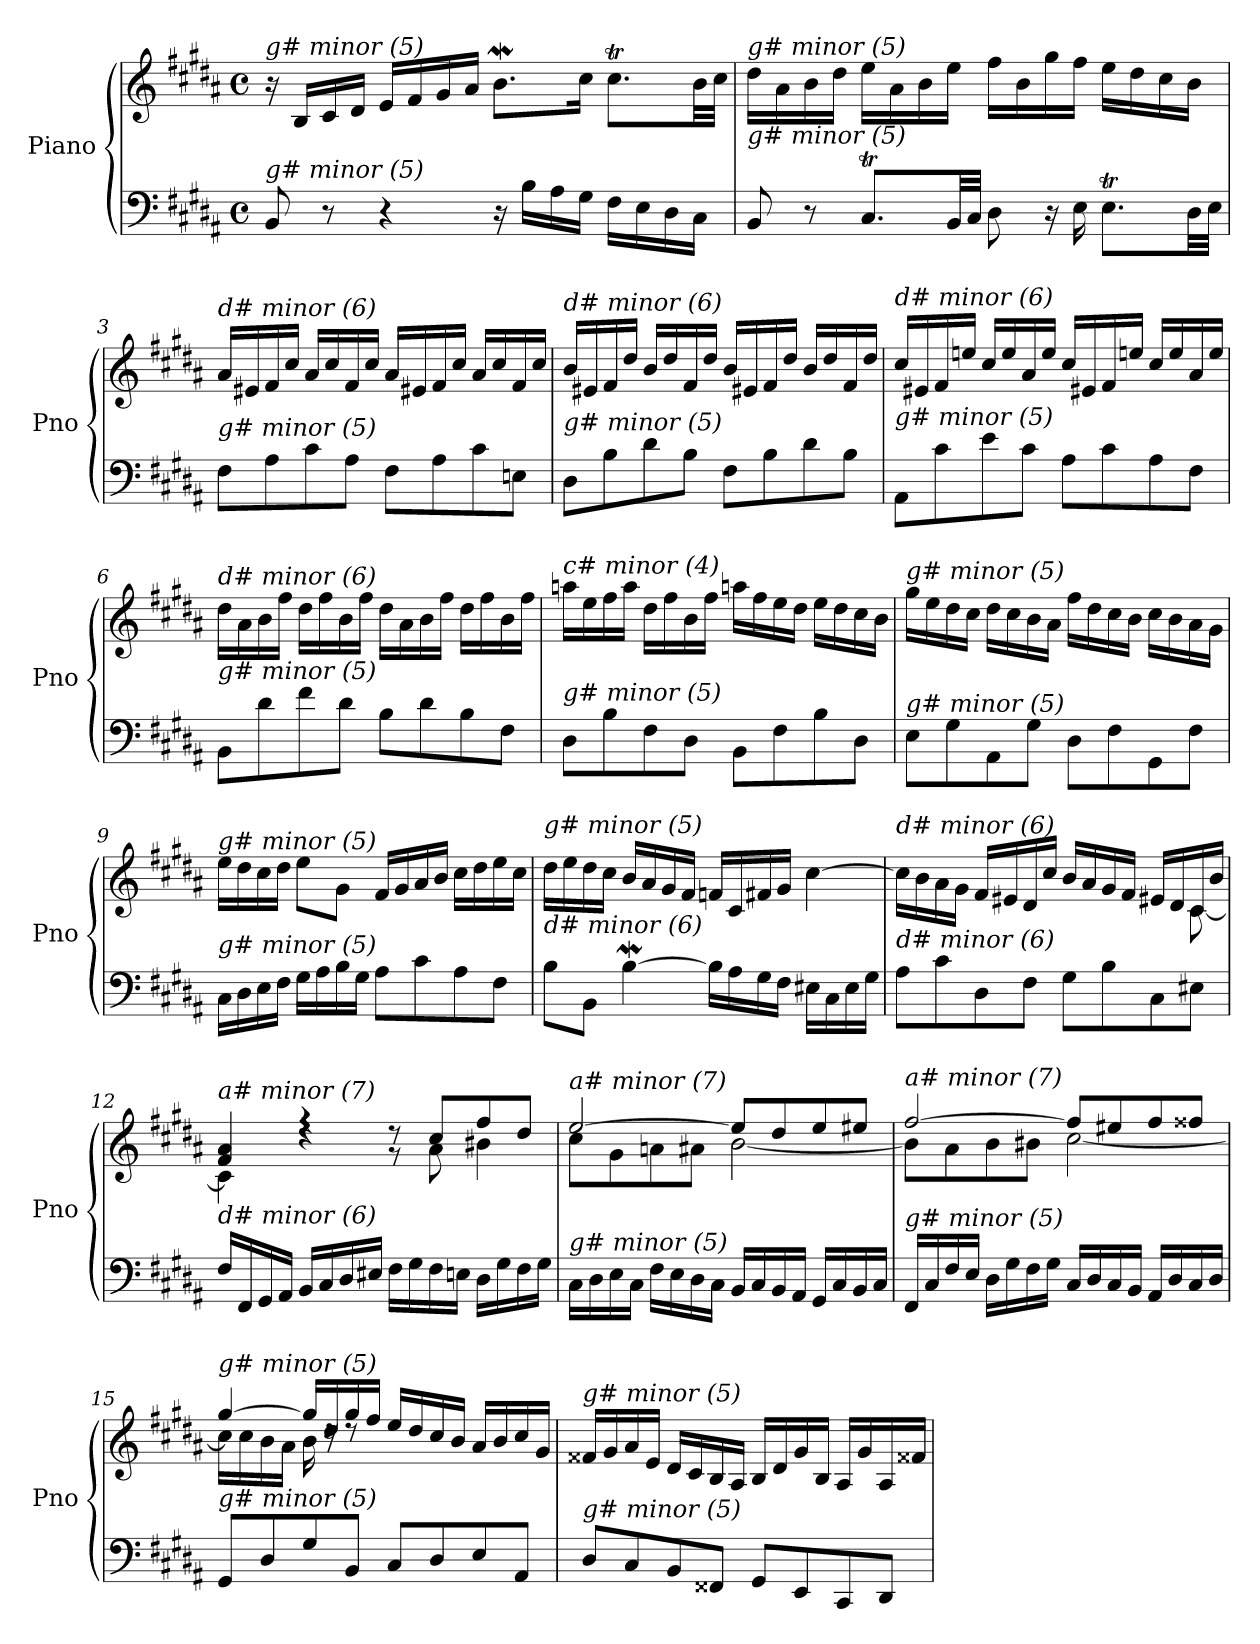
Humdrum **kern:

**kern	**kern
*part1	*part1
*staff2	*staff1
*I"Piano	*
*I'Pno	*
*clefF4	*clefG2
*k[f#c#g#d#a#]	*k[f#c#g#d#a#]
*M4/4	*M4/4
*met(c)	*met(c)
=1	=1
!	!LO:TX:i:t=g# minor (5)
!LO:TX:i:t=g# minor (5)	!
8BB/	16r
.	16B/LL
8r	16c#/
.	16d#/JJ
4r	16e/LL
.	16f#/
.	16g#/
.	16a#/JJ
16r	8.bw\L
16B\LL	.
16A#\	.
16G#\JJ	16cc#\Jk
16F#\LL	8.cc#T\L
16E\	.
16D#\	.
16C#\JJ	32b\LL
.	32cc#\JJJ
=2	=2
!	!LO:TX:i:t=g# minor (5)
!LO:TX:i:t=g# minor (5)	!
8BB/	16dd#\LL
.	16a#\
8r	16b\
.	16dd#\JJ
8.C#T/L	16ee\LL
.	16a#\
.	16b\
32BB/LL	16ee\JJ
32C#/JJJ	.
8D#\	16ff#\LL
.	16b\
16r	16gg#\
16E\	16ff#\JJ
8.ET\L	16ee\LL
.	16dd#\
.	16cc#\
32D#\LL	16b\JJ
32E\JJJ	.
=3	=3
!	!LO:TX:i:t=d# minor (6)
!LO:TX:i:t=g# minor (5)	!
8F#\L	16a#/LL
.	16e#X/
8A#\	16f#/
.	16cc#/JJ
8c#\	16a#/LL
.	16cc#/
8A#\J	16f#/
.	16cc#/JJ
8F#\L	16a#/LL
.	16e#X/
8A#\	16f#/
.	16cc#/JJ
8c#\	16a#/LL
.	16cc#/
8En\J	16f#/
.	16cc#/JJ
!!LO:LB:g=z
=4	=4
!	!LO:TX:i:t=d# minor (6)
!LO:TX:i:t=g# minor (5)	!
8D#\L	16b/LL
.	16e#X/
8B\	16f#/
.	16dd#/JJ
8d#\	16b/LL
.	16dd#/
8B\J	16f#/
.	16dd#/JJ
8F#\L	16b/LL
.	16e#X/
8B\	16f#/
.	16dd#/JJ
8d#\	16b/LL
.	16dd#/
8B\J	16f#/
.	16dd#/JJ
=5	=5
!	!LO:TX:i:t=d# minor (6)
!LO:TX:i:t=g# minor (5)	!
8AA#/L	16cc#/LL
.	16e#X/
8c#\	16f#/
.	16een/JJ
8e\	16cc#/LL
.	16ee/
8c#\J	16a#/
.	16ee/JJ
8A#\L	16cc#/LL
.	16e#X/
8c#\	16f#/
.	16een/JJ
8A#\	16cc#/LL
.	16ee/
8F#\J	16a#/
.	16ee/JJ
=6	=6
!	!LO:TX:i:t=d# minor (6)
!LO:TX:i:t=g# minor (5)	!
8BB\L	16dd#\LL
.	16a#\
8d#\	16b\
.	16ff#\JJ
8f#\	16dd#\LL
.	16ff#\
8d#\J	16b\
.	16ff#\JJ
8B\L	16dd#\LL
.	16a#\
8d#\	16b\
.	16ff#\JJ
8B\	16dd#\LL
.	16ff#\
8F#\J	16b\
.	16ff#\JJ
!!LO:LB:g=z
=7	=7
!	!LO:TX:i:t=c# minor (4)
!LO:TX:i:t=g# minor (5)	!
8D#\L	16aan\LL
.	16ee\
8B\	16ff#\
.	16aa\JJ
8F#\	16dd#\LL
.	16ff#\
8D#\J	16b\
.	16ff#\JJ
8BB\L	16aan\LL
.	16ff#\
8F#\	16ee\
.	16dd#\JJ
8B\	16ee\LL
.	16dd#\
8D#\J	16cc#\
.	16b\JJ
=8	=8
!	!LO:TX:i:t=g# minor (5)
!LO:TX:i:t=g# minor (5)	!
8E\L	16gg#\LL
.	16ee\
8G#\	16dd#\
.	16cc#\JJ
8AA#\	16dd#\LL
.	16cc#\
8G#\J	16b\
.	16a#\JJ
8D#\L	16ff#\LL
.	16dd#\
8F#\	16cc#\
.	16b\JJ
8GG#\	16cc#\LL
.	16b\
8F#\J	16a#\
.	16g#\JJ
=9	=9
!	!LO:TX:i:t=g# minor (5)
!LO:TX:i:t=g# minor (5)	!
16C#\LL	16ee\LL
16D#\	16dd#\
16E\	16cc#\
16F#\JJ	16dd#\JJ
16G#\LL	8ee\L
16A#\	.
16B\	8g#\J
16G#\JJ	.
8A#\L	16f#/LL
.	16g#/
8c#\	16a#/
.	16b/JJ
8A#\	16cc#\LL
.	16dd#\
8F#\J	16ee\
.	16cc#\JJ
!!LO:LB:g=z
=10	=10
!	!LO:TX:i:t=g# minor (5)
!LO:TX:i:t=d# minor (6)	!
8B\L	16dd#\LL
.	16ee\
8BB\J	16dd#\
.	16cc#\JJ
[4Bw\	16b/LL
.	16a#/
.	16g#/
.	16f#/JJ
16B\LL]	16fni/LL
16A#\	16c#/
16G#\	16f#i/
16F#\JJ	16g#/JJ
16E#X\LL	[4cc#\
16C#\	.
16E#\	.
16G#\JJ	.
=11	=11
*^	*^
!	!	!LO:TX:i:t=d# minor (6)	!
!LO:TX:i:t=d# minor (6)	!	!	!
2..ryy	8A#\L	16cc#\LL]	2..ryy
.	.	16b\	.
.	8c#\	16a#\	.
.	.	16g#\JJ	.
.	8D#\	16f#/LL	.
.	.	16e#X/	.
.	8F#\J	16d#/	.
.	.	16cc#/JJ	.
.	8G#\L	16b/LL	.
.	.	16a#/	.
.	8B\	16g#/	.
.	.	16f#/JJ	.
.	8C#\	16e#X/LL	.
.	.	16d#/	.
8ryy	8E#X\J	16c#/	[8c#\
.	.	16b/JJ	.
*v	*v	*	*
=12	=12	=12
!	!LO:TX:i:t=a# minor (7)	!
!LO:TX:i:t=d# minor (6)	!	!
16F#/LL	4f#/ 4a#/	4c#\]
16FF#/	.	.
16GG#/	.	.
16AA#/JJ	.	.
16BB/LL	4r	4rdd
16C#/	.	.
16D#/	.	.
16E#X/JJ	.	.
16F#\LL	8rg	8rdd
16G#\	.	.
16F#\	8cc#/L	8a#\
16En\JJ	.	.
16D#\LL	8ff#/	4b#X\
16G#\	.	.
16F#\	8dd#/J	.
16G#\JJ	.	.
!!LO:LB:g=z	!!
=13	=13	=13
!	!LO:TX:i:t=a# minor (7)	!
!LO:TX:i:t=g# minor (5)	!	!
16C#\LL	[2ee/	8cc#\L
16D#\	.	.
16E\	.	8g#\
16C#\JJ	.	.
16F#\LL	.	8an\
16E\	.	.
16D#\	.	8a#X\J
16C#\JJ	.	.
16BB/LL	8ee/L]	[2b\
16C#/	.	.
16BB/	8dd#/	.
16AA#/JJ	.	.
16GG#/LL	8ee/	.
16C#/	.	.
16BB/	8ee#X/J	.
16C#/JJ	.	.
=14	=14	=14
!	!LO:TX:i:t=a# minor (7)	!
!LO:TX:i:t=g# minor (5)	!	!
16FF#/LL	[2ff#/	8b\L]
16C#/	.	.
16F#/	.	8a#\
16E/JJ	.	.
16D#\LL	.	8b\
16G#\	.	.
16F#\	.	8b#X\J
16G#\JJ	.	.
16C#/LL	8ff#/L]	[2cc#\
16D#/	.	.
16C#/	8ee#X/	.
16BB/JJ	.	.
16AA#/LL	8ff#/	.
16D#/	.	.
16C#/	8ff##X/J	.
16D#/JJ	.	.
=15	=15	=15
*^	*	*
!	!	!LO:TX:i:t=g# minor (5)	!
!LO:TX:i:t=g# minor (5)	!	!	!
2ryy	8GG#/L	[4gg#/	16cc#\LL]
.	.	.	16cc#\
.	8D#/	.	16b\
.	.	.	16a#\JJ
.	8G#/	16gg#/LL]	16b\
.	.	16dd#/	16rdd
.	8BB/J	16gg#/	8rdd
.	.	16ff#/JJ	.
2ryy	8C#/L	16ee/LL	2ryy
.	.	16dd#/	.
.	8D#/	16cc#/	.
.	.	16b/JJ	.
.	8E/	16a#/LL	.
.	.	16b/	.
.	8AA#/J	16cc#/	.
.	.	16g#/JJ	.
*v	*v	*	*
*	*v	*v
!!LO:PB:g=z
=16	=16
!	!LO:TX:i:t=g# minor (5)
!LO:TX:i:t=g# minor (5)	!
8D#/L	16f##X/LL
.	16g#/
8C#/	16a#/
.	16e/JJ
8BB/	16d#/LL
.	16c#/
8FF##X/J	16B/
.	16A#/JJ
8GG#/L	16B/LL
.	16d#/
8EE/	16g#/
.	16B/JJ
8CC#/	16A#/LL
.	16g#/
8DD#/J	16A#/
.	16f##X/JJ
=	=
*-	*-
